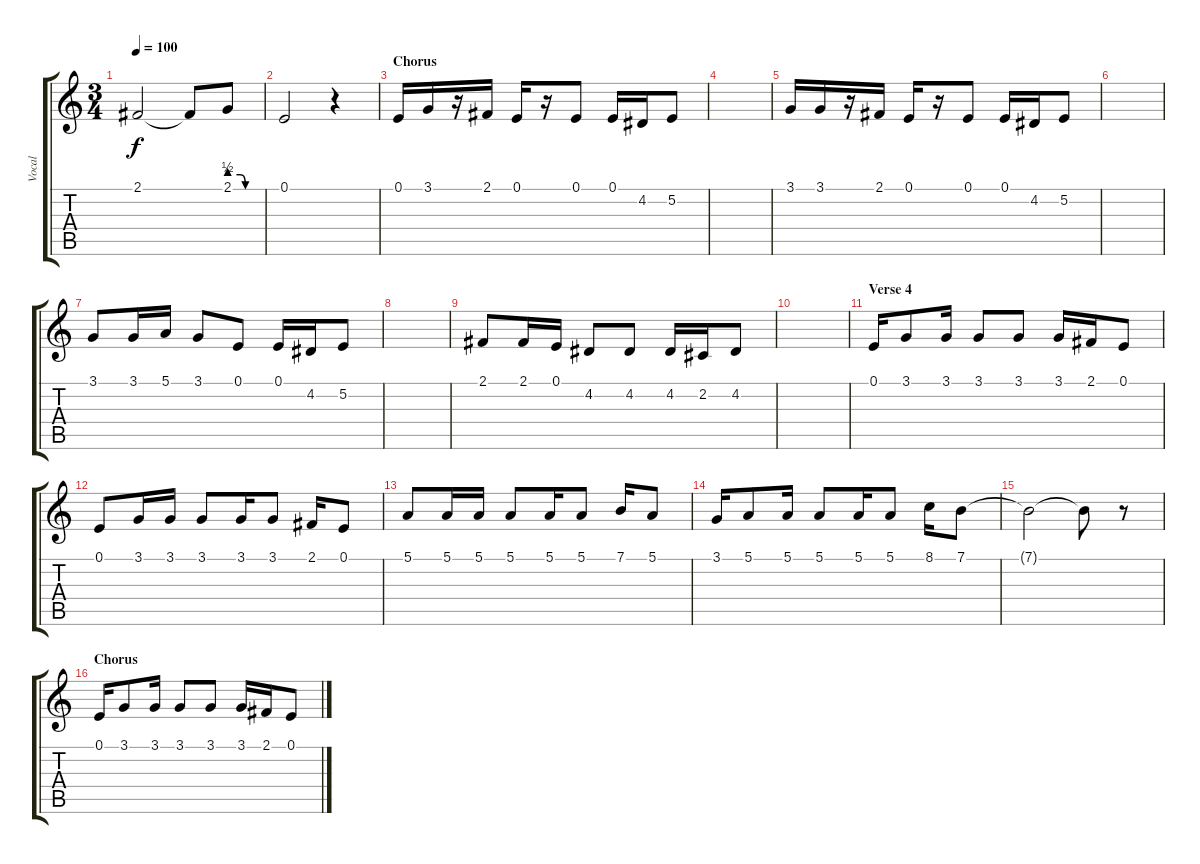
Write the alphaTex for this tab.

\track ("Vocal" "Vocal") {instrument tenorsax}
\staff {score tabs}
\tuning (E4 B3 G3 D3 A2 E2) {hide}
\ts (3 4)
\tempo 100
\clef g2
\ks c
2.1.2{dy f} 2.1{t}.8 2.1{be (custom 0 2 20 2 30 0 40 0 60 0)}.8 |
0.1.2 r.4 |
\section ("" "Chorus")
0.1.16 3.1.16 r.16 2.1.16 0.1.16 r.16 0.1.8 0.1.16 4.2.16 5.2.8 |
|
3.1.16 3.1.16 r.16 2.1.16 0.1.16 r.16 0.1.8 0.1.16 4.2.16 5.2.8 |
|
3.1.8 3.1.16 5.1.16 3.1.8 0.1.8 0.1.16 4.2.16 5.2.8 |
|
2.1.8 2.1.16 0.1.16 4.2.8 4.2.8 4.2.16 2.2.16 4.2.8 |
|
\section ("" "Verse 4")
0.1.16 3.1.8 3.1.16 3.1.8 3.1.8 3.1.16 2.1.16 0.1.8 |
0.1.8 3.1.16 3.1.16 3.1.8 3.1.16 3.1.8 2.1.16 0.1.8 |
5.1.8 5.1.16 5.1.16 5.1.8 5.1.16 5.1.8 7.1.16 5.1.8 |
3.1.16 5.1.8 5.1.16 5.1.8 5.1.16 5.1.8 8.1.16 7.1.8 |
7.1{t}.2 7.1{t}.8 r.8 |
\section ("" "Chorus")
0.1.16 3.1.8 3.1.16 3.1.8 3.1.8 3.1.16 2.1.16 0.1.8
